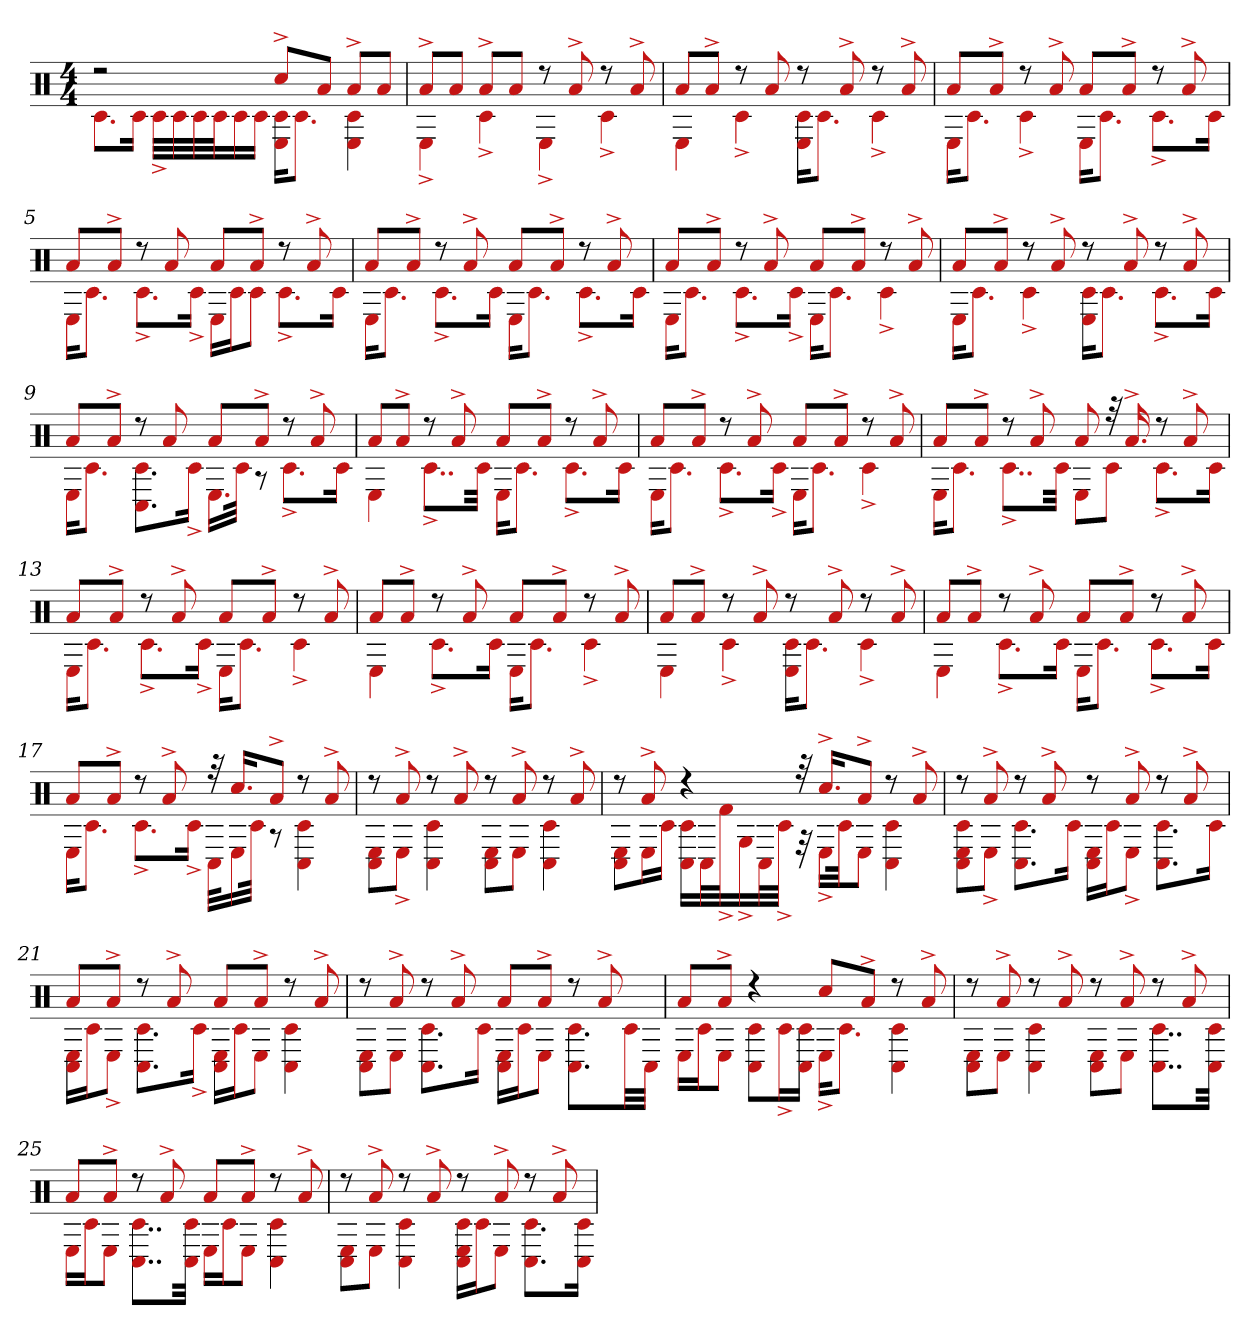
**kern
*part1
*staff1
*clefX
*k[]
*M4/4
=1
*^
2r	8.c#L
.	16c#Jk
.	32c#^LLL
.	32c#
.	32c#
.	32c#J
.	16c#
.	16c#JJ
8cc#^L	16c# 16EKL
.	8.c#J
8aJ	.
8a^L	4E 4c#
8aJ	.
=2	=2
8a^L	4E^
8aJ	.
8a^L	4c#^
8aJ	.
8r	4E^
8a^	.
8r	4c#^
8a^	.
=3	=3
8aL	4E
8a^J	.
8r	4c#^
8a	.
8r	16c# 16EKL
.	8.c#J
8a^	.
8r	4c#^
8a^	.
=4	=4
8aL	16EKL
.	8.c#J
8a^J	.
8r	4c#^
8a^	.
8aL	16EKL
.	8.c#J
8a^J	.
8r	8.c#^L
8a^	.
.	16c#Jk
=5	=5
8aL	16EKL
.	8.c#J
8a^J	.
8r	8.c#^L
8a	.
.	16c#^Jk
8aL	16ELL
.	16c#J
8a^J	8c#J
8r	8.c#^L
8a^	.
.	16c#Jk
=6	=6
8aL	16EKL
.	8.c#J
8a^J	.
8r	8.c#^L
8a^	.
.	16c#Jk
8aL	16EKL
.	8.c#J
8a^J	.
8r	8.c#^L
8a^	.
.	16c#Jk
=7	=7
8aL	16EKL
.	8.c#J
8a^J	.
8r	8.c#^L
8a^	.
.	16c#^Jk
8aL	16EKL
.	8.c#J
8a^J	.
8r	4c#^
8a^	.
=8	=8
8aL	16EKL
.	8.c#J
8a^J	.
8r	4c#^
8a^	.
8r	16c# 16EKL
.	8.c#J
8a^	.
8r	8.c#^L
8a^	.
.	16c#Jk
=9	=9
8aL	16EKL
.	8.c#J
8a^J	.
8r	8.C# 8.c#L
8a	.
.	16c#^Jk
8aL	16.ELL
.	32c#JJk
8a^J	8r
8r	8.c#^L
8a^	.
.	16c#Jk
=10	=10
8aL	4E
8a^J	.
8r	8..c#^L
8a^	.
.	32c#Jkk
8aL	16EKL
.	8.c#J
8a^J	.
8r	8.c#^L
8a^	.
.	16c#Jk
=11	=11
8aL	16EKL
.	8.c#J
8a^J	.
8r	8.c#^L
8a^	.
.	16c#^Jk
8aL	16EKL
.	8.c#J
8a^J	.
8r	4c#^
8a^	.
=12	=12
8aL	16EKL
.	8.c#J
8a^J	.
8r	8..c#^L
8a^	.
.	32c#Jkk
8a	8EL
32r	8c#J
16.a^	.
8r	8.c#^L
8a^	.
.	16c#Jk
=13	=13
8aL	16EKL
.	8.c#J
8a^J	.
8r	8.c#^L
8a^	.
.	16c#^Jk
8aL	16EKL
.	8.c#J
8a^J	.
8r	4c#^
8a^	.
=14	=14
8aL	4E
8a^J	.
8r	8.c#^L
8a^	.
.	16c#Jk
8aL	16EKL
.	8.c#J
8a^J	.
8r	4c#^
8a^	.
=15	=15
8aL	4E
8a^J	.
8r	4c#^
8a^	.
8r	16c# 16EKL
.	8.c#J
8a^	.
8r	4c#^
8a^	.
=16	=16
8aL	4E
8a^J	.
8r	8.c#^L
8a^	.
.	16c#Jk
8aL	16EKL
.	8.c#J
8a^J	.
8r	8.c#^L
8a^	.
.	16c#Jk
=17	=17
8aL	16EKL
.	8.c#J
8a^J	.
8r	8.c#^L
8a^	.
.	16c#^Jk
32r	32C#KLL
16.cc#KL	16E
.	32c#JJk
8a^J	8r
8r	4C# 4c#
8a^	.
=18	=18
8r	8C# 8EL
8a^	8E^J
8r	4C# 4c#
8a^	.
8r	8C# 8EL
8a^	8EJ
8r	4C# 4c#
8a^	.
=19	=19
8r	8C# 8EL
8a^	16EL
.	16c#JJ
4r	16C# 16c#LL
.	32C#L
.	32f#^J
.	16G^
.	32C#L
.	32c#^JJJ
32r	32r
16.cc#^KL	16E^LL
.	32c#Jk
8a^J	8EJ
8r	4C# 4c#
8a^	.
=20	=20
8r	8C# 8E 8c#L
8a^	8E^J
8r	8.C# 8.c#L
8a^	.
.	16c#Jk
8r	16C# 16ELL
.	16c#J
8a^	8E^J
8r	8.C# 8.c#L
8a^	.
.	16c#Jk
=21	=21
8aL	16C# 16ELL
.	16c#J
8a^J	8E^J
8r	8.C# 8.c#L
8a^	.
.	16c#^Jk
8aL	16C# 16ELL
.	16c#J
8a^J	8EJ
8r	4C# 4c#
8a^	.
=22	=22
8r	8C# 8EL
8a^	8EJ
8r	8.C# 8.c#L
8a^	.
.	16c#Jk
8aL	16C# 16ELL
.	16c#J
8a^J	8EJ
8r	8.C# 8.c#L
8a^	.
.	32c#LL
.	32C#JJJ
=23	=23
8aL	16ELL
.	16c#J
8a^J	8EJ
4r	8C# 8c#L
.	16c#^L
.	16c# 16C#JJ
8cc#L	16E^KL
.	8.c#J
8a^J	.
8r	4C# 4c#
8a^	.
=24	=24
8r	8C# 8EL
8a^	8EJ
8r	4C# 4c#
8a^	.
8r	8C# 8EL
8a^	8EJ
8r	8..C# 8..c#L
8a^	.
.	32c# 32C#Jkk
=25	=25
8aL	16ELL
.	16c#J
8a^J	8EJ
8r	8..C# 8..c#L
8a^	.
.	32c# 32C#Jkk
8aL	16ELL
.	16c#J
8a^J	8EJ
8r	4C# 4c#
8a^	.
=26	=26
8r	8C# 8EL
8a^	8EJ
8r	4C# 4c#
8a^	.
8r	16c# 16C# 16ELL
.	16c#J
8a^	8EJ
8r	8.C# 8.c#L
8a^	.
.	16c# 16C#Jk
*v	*v
=
*-
